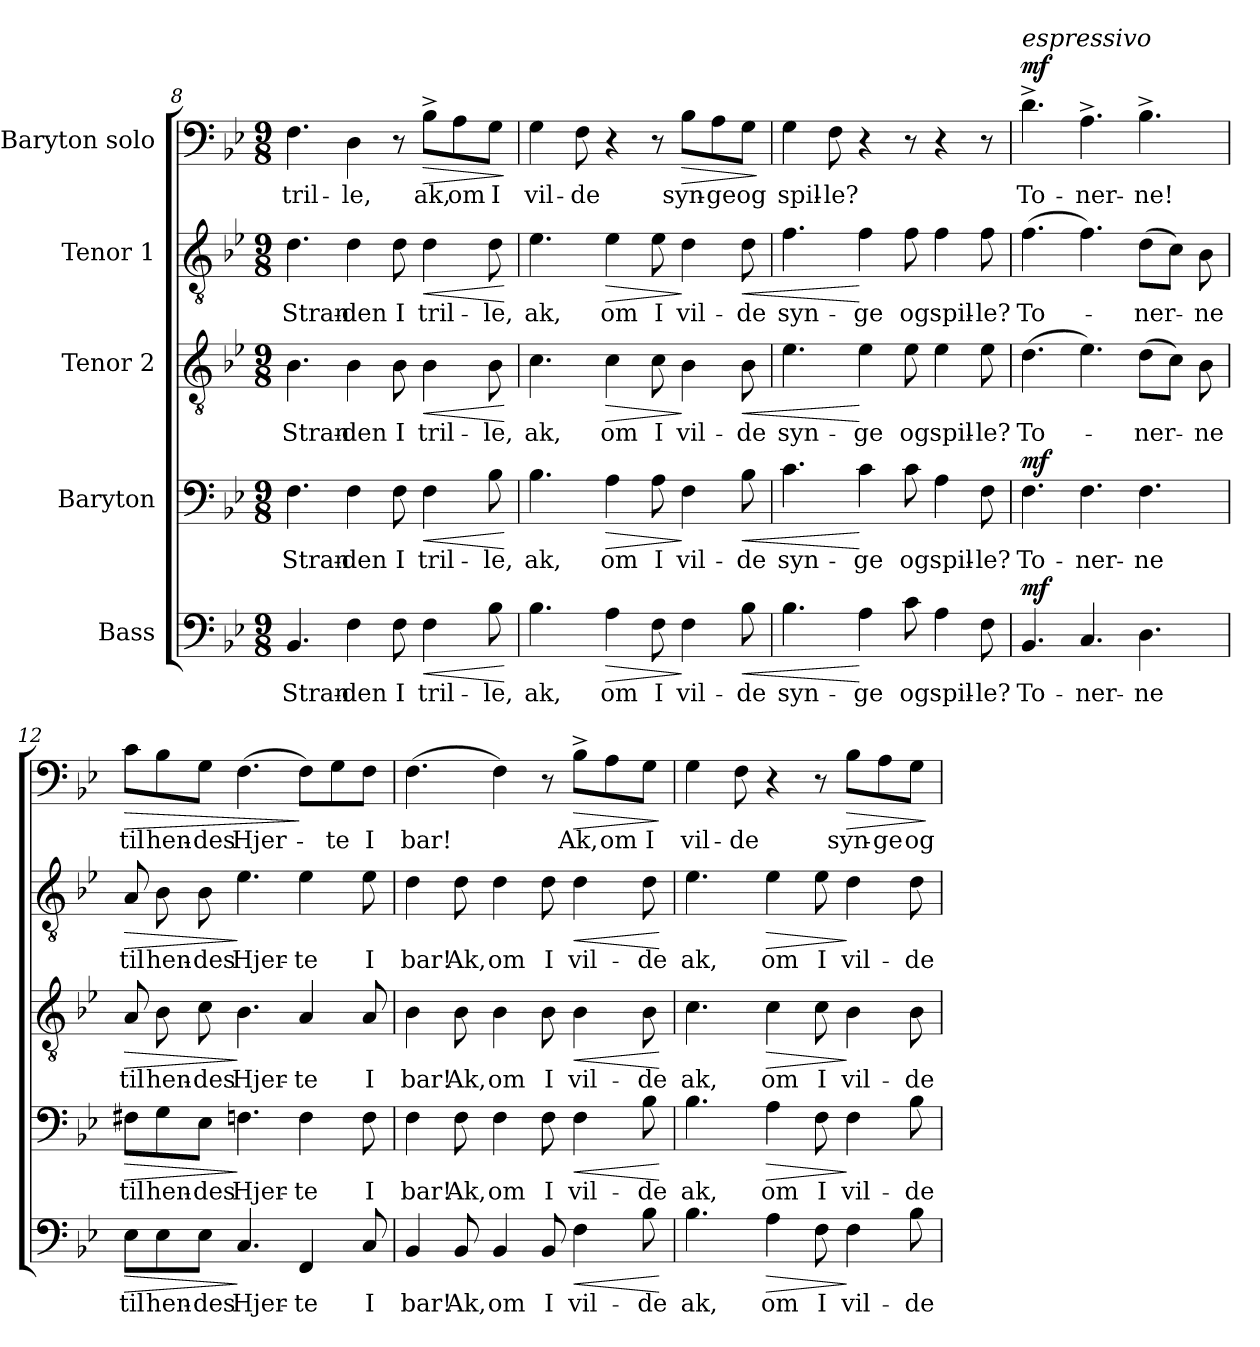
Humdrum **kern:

**kern	**text	**dynam	**kern	**text	**dynam	**kern	**text	**dynam	**kern	**text	**dynam	**kern	**text	**dynam
*part5	*part5	*part5	*part4	*part4	*part4	*part3	*part3	*part3	*part2	*part2	*part2	*part1	*part1	*part1
*staff5	*staff5	*staff5	*staff4	*staff4	*staff4	*staff3	*staff3	*staff3	*staff2	*staff2	*staff2	*staff1	*staff1	*staff1
*I"Bass	*	*	*I"Baryton	*	*	*I"Tenor 2	*	*	*I"Tenor 1	*	*	*I"Baryton solo	*	*
*clefF4	*	*	*clefF4	*	*	*clefGv2	*	*	*clefGv2	*	*	*clefF4	*	*
*k[b-e-]	*	*	*k[b-e-]	*	*	*k[b-e-]	*	*	*k[b-e-]	*	*	*k[b-e-]	*	*
*M9/8	*	*	*M9/8	*	*	*M9/8	*	*	*M9/8	*	*	*M9/8	*	*
=8	=8	=8	=8	=8	=8	=8	=8	=8	=8	=8	=8	=8	=8	=8
!	!LO:LY:b	!	!	!LO:LY:b	!	!	!LO:LY:b	!	!	!LO:LY:b	!	!	!LO:LY:b	!
4.BB-/	Stran-	.	4.F\	Stran-	.	4.B-\	Stran-	.	4.d\	Stran-	.	4.F\	tril-	.
!	!LO:LY:b	!	!	!LO:LY:b	!	!	!LO:LY:b	!	!	!LO:LY:b	!	!	!LO:LY:b	!
4F\	-den	.	4F\	-den	.	4B-\	-den	.	4d\	-den	.	4D\	-le,	.
!	!LO:LY:b	!	!	!LO:LY:b	!	!	!LO:LY:b	!	!	!LO:LY:b	!	!	!	!
8F\	I	.	8F\	I	.	8B-\	I	.	8d\	I	.	8r	.	.
!	!LO:LY:b	!LO:HP:b	!	!LO:LY:b	!LO:HP:b	!	!LO:LY:b	!LO:HP:b	!	!LO:LY:b	!LO:HP:b	!	!LO:LY:b	!LO:HP:b
4F\	tril-	<	4F\	tril-	<	4B-\	tril-	<	4d\	tril-	<	8B-^\L	ak,	>
!	!	!	!	!	!	!	!	!	!	!	!	!	!LO:LY:b	!
.	.	.	.	.	.	.	.	.	.	.	.	8A\	om	.
!	!LO:LY:b	!	!	!LO:LY:b	!	!	!LO:LY:b	!	!	!LO:LY:b	!	!	!LO:LY:b	!
8B-\	-le,	.	8B-\	-le,	.	8B-\	-le,	.	8d\	-le,	.	8G\J	I	.
.	.	[	.	.	[	.	.	[	.	.	[	.	.	]
=9	=9	=9	=9	=9	=9	=9	=9	=9	=9	=9	=9	=9	=9	=9
!	!LO:LY:b	!	!	!LO:LY:b	!	!	!LO:LY:b	!	!	!LO:LY:b	!	!	!LO:LY:b	!
4.B-\	ak,	.	4.B-\	ak,	.	4.c\	ak,	.	4.e-\	ak,	.	4G\	vil-	.
!	!	!	!	!	!	!	!	!	!	!	!	!	!LO:LY:b	!
.	.	.	.	.	.	.	.	.	.	.	.	8F\	-de	.
!	!LO:LY:b	!LO:HP:b	!	!LO:LY:b	!LO:HP:b	!	!LO:LY:b	!LO:HP:b	!	!LO:LY:b	!LO:HP:b	!	!	!
4A\	om	>	4A\	om	>	4c\	om	>	4e-\	om	>	4r	.	.
!	!LO:LY:b	!	!	!LO:LY:b	!	!	!LO:LY:b	!	!	!LO:LY:b	!	!	!	!
8F\	I	.	8A\	I	.	8c\	I	.	8e-\	I	.	8r	.	.
!	!LO:LY:b	!	!	!LO:LY:b	!	!	!LO:LY:b	!	!	!LO:LY:b	!	!	!LO:LY:b	!LO:HP:b
4F\	vil-	]	4F\	vil-	]	4B-\	vil-	]	4d\	vil-	]	8B-\L	syn-	>
!	!	!	!	!	!	!	!	!	!	!	!	!	!LO:LY:b	!
.	.	.	.	.	.	.	.	.	.	.	.	8A\	-ge	.
!	!LO:LY:b	!LO:HP:b	!	!LO:LY:b	!LO:HP:b	!	!LO:LY:b	!LO:HP:b	!	!LO:LY:b	!LO:HP:b	!	!LO:LY:b	!
8B-\	-de	<	8B-\	-de	<	8B-\	-de	<	8d\	-de	<	8G\J	og	.
.	.	.	.	.	.	.	.	.	.	.	.	.	.	]
=10	=10	=10	=10	=10	=10	=10	=10	=10	=10	=10	=10	=10	=10	=10
!	!LO:LY:b	!	!	!LO:LY:b	!	!	!LO:LY:b	!	!	!LO:LY:b	!	!	!LO:LY:b	!
4.B-\	syn-	.	4.c\	syn-	.	4.e-\	syn-	.	4.f\	syn-	.	4G\	spil-	.
!	!	!	!	!	!	!	!	!	!	!	!	!	!LO:LY:b	!
.	.	.	.	.	.	.	.	.	.	.	.	8F\	-le?	.
!	!LO:LY:b	!	!	!LO:LY:b	!	!	!LO:LY:b	!	!	!LO:LY:b	!	!	!	!
4A\	-ge	[	4c\	-ge	[	4e-\	-ge	[	4f\	-ge	[	4r	.	.
!	!LO:LY:b	!	!	!LO:LY:b	!	!	!LO:LY:b	!	!	!LO:LY:b	!	!	!	!
8c\	og	.	8c\	og	.	8e-\	og	.	8f\	og	.	8r	.	.
!	!LO:LY:b	!	!	!LO:LY:b	!	!	!LO:LY:b	!	!	!LO:LY:b	!	!	!	!
4A\	spil-	.	4A\	spil-	.	4e-\	spil-	.	4f\	spil-	.	4r	.	.
!	!LO:LY:b	!	!	!LO:LY:b	!	!	!LO:LY:b	!	!	!LO:LY:b	!	!	!	!
8F\	-le?	.	8F\	-le?	.	8e-\	-le?	.	8f\	-le?	.	8r	.	.
!!LO:PB:g=z
=11	=11	=11	=11	=11	=11	=11	=11	=11	=11	=11	=11	=11	=11	=11
!	!	!	!	!	!	!	!	!	!	!	!	!LO:TX:a:i:t=espressivo	!	!
!	!LO:LY:b	!LO:DY:a	!	!LO:LY:b	!LO:DY:a	!	!LO:LY:b	!	!	!LO:LY:b	!	!	!LO:LY:b	!LO:DY:a
4.BB-/	To-	mf	4.F\	To-	mf	(>4.d\	To-	.	(>4.f\	To-	.	4.d^\	To-	mf
!	!LO:LY:b	!	!	!LO:LY:b	!	!	!	!	!	!	!	!	!LO:LY:b	!
4.C/	-ner-	.	4.F\	-ner-	.	4.e-\)	.	.	4.f\)	.	.	4.A^\	-ner-	.
!	!LO:LY:b	!	!	!LO:LY:b	!	!	!LO:LY:b	!	!	!LO:LY:b	!	!	!LO:LY:b	!
4.D\	-ne	.	4.F\	-ne	.	(>8d\L	-ner-	.	(>8d\L	-ner-	.	4.B-^\	-ne!	.
.	.	.	.	.	.	8c\J)	.	.	8c\J)	.	.	.	.	.
!	!	!	!	!	!	!	!LO:LY:b	!	!	!LO:LY:b	!	!	!	!
.	.	.	.	.	.	8B-\	-ne	.	8B-\	-ne	.	.	.	.
=12	=12	=12	=12	=12	=12	=12	=12	=12	=12	=12	=12	=12	=12	=12
!	!LO:LY:b	!LO:HP:b	!	!LO:LY:b	!LO:HP:b	!	!LO:LY:b	!LO:HP:b	!	!LO:LY:b	!LO:HP:b	!	!LO:LY:b	!LO:HP:b
8E-\L	til	>	8F#X\L	til	>	8A/	til	>	8A/	til	>	8c\L	til	>
!	!LO:LY:b	!	!	!LO:LY:b	!	!	!LO:LY:b	!	!	!LO:LY:b	!	!	!LO:LY:b	!
8E-\	hen-	.	8G\	hen-	.	8B-\	hen-	.	8B-\	hen-	.	8B-\	hen-	.
!	!LO:LY:b	!	!	!LO:LY:b	!	!	!LO:LY:b	!	!	!LO:LY:b	!	!	!LO:LY:b	!
8E-\J	-des	.	8E-\J	-des	.	8c\	-des	.	8B-\	-des	.	8G\J	-des	.
!	!LO:LY:b	!	!	!LO:LY:b	!	!	!LO:LY:b	!	!	!LO:LY:b	!	!	!LO:LY:b	!
4.C/	Hjer-	]	4.Fn\	Hjer-	]	4.B-\	Hjer-	]	4.e-\	Hjer-	]	(>4.F\	Hjer-	.
!	!LO:LY:b	!	!	!LO:LY:b	!	!	!LO:LY:b	!	!	!LO:LY:b	!	!	!	!
4FF/	-te	.	4F\	-te	.	4A/	-te	.	4e-\	-te	.	8F\L)	.	]
!	!	!	!	!	!	!	!	!	!	!	!	!	!LO:LY:b	!
.	.	.	.	.	.	.	.	.	.	.	.	8G\	-te	.
!	!LO:LY:b	!	!	!LO:LY:b	!	!	!LO:LY:b	!	!	!LO:LY:b	!	!	!LO:LY:b	!
8C/	I	.	8F\	I	.	8A/	I	.	8e-\	I	.	8F\J	I	.
=13	=13	=13	=13	=13	=13	=13	=13	=13	=13	=13	=13	=13	=13	=13
!	!LO:LY:b	!	!	!LO:LY:b	!	!	!LO:LY:b	!	!	!LO:LY:b	!	!	!LO:LY:b	!
4BB-/	bar!	.	4F\	bar!	.	4B-\	bar!	.	4d\	bar!	.	(>4.F\	bar!	.
!	!LO:LY:b	!	!	!LO:LY:b	!	!	!LO:LY:b	!	!	!LO:LY:b	!	!	!	!
8BB-/	Ak,	.	8F\	Ak,	.	8B-\	Ak,	.	8d\	Ak,	.	.	.	.
!	!LO:LY:b	!	!	!LO:LY:b	!	!	!LO:LY:b	!	!	!LO:LY:b	!	!	!	!
4BB-/	om	.	4F\	om	.	4B-\	om	.	4d\	om	.	4F\)	.	.
!	!LO:LY:b	!	!	!LO:LY:b	!	!	!LO:LY:b	!	!	!LO:LY:b	!	!	!	!
8BB-/	I	.	8F\	I	.	8B-\	I	.	8d\	I	.	8r	.	.
!	!LO:LY:b	!LO:HP:b	!	!LO:LY:b	!LO:HP:b	!	!LO:LY:b	!LO:HP:b	!	!LO:LY:b	!LO:HP:b	!	!LO:LY:b	!LO:HP:b
4F\	vil-	<	4F\	vil-	<	4B-\	vil-	<	4d\	vil-	<	8B-^\L	Ak,	>
!	!	!	!	!	!	!	!	!	!	!	!	!	!LO:LY:b	!
.	.	.	.	.	.	.	.	.	.	.	.	8A\	om	.
!	!LO:LY:b	!	!	!LO:LY:b	!	!	!LO:LY:b	!	!	!LO:LY:b	!	!	!LO:LY:b	!
8B-\	-de	.	8B-\	-de	.	8B-\	-de	.	8d\	-de	.	8G\J	I	.
.	.	[	.	.	[	.	.	[	.	.	[	.	.	]
=14	=14	=14	=14	=14	=14	=14	=14	=14	=14	=14	=14	=14	=14	=14
!	!LO:LY:b	!	!	!LO:LY:b	!	!	!LO:LY:b	!	!	!LO:LY:b	!	!	!LO:LY:b	!
4.B-\	ak,	.	4.B-\	ak,	.	4.c\	ak,	.	4.e-\	ak,	.	4G\	vil-	.
!	!	!	!	!	!	!	!	!	!	!	!	!	!LO:LY:b	!
.	.	.	.	.	.	.	.	.	.	.	.	8F\	-de	.
!	!LO:LY:b	!LO:HP:b	!	!LO:LY:b	!LO:HP:b	!	!LO:LY:b	!LO:HP:b	!	!LO:LY:b	!LO:HP:b	!	!	!
4A\	om	>	4A\	om	>	4c\	om	>	4e-\	om	>	4r	.	.
!	!LO:LY:b	!	!	!LO:LY:b	!	!	!LO:LY:b	!	!	!LO:LY:b	!	!	!	!
8F\	I	.	8F\	I	.	8c\	I	.	8e-\	I	.	8r	.	.
!	!LO:LY:b	!	!	!LO:LY:b	!	!	!LO:LY:b	!	!	!LO:LY:b	!	!	!LO:LY:b	!LO:HP:b
4F\	vil-	]	4F\	vil-	]	4B-\	vil-	]	4d\	vil-	]	8B-\L	syn-	>
!	!	!	!	!	!	!	!	!	!	!	!	!	!LO:LY:b	!
.	.	.	.	.	.	.	.	.	.	.	.	8A\	-ge	.
!	!LO:LY:b	!	!	!LO:LY:b	!	!	!LO:LY:b	!	!	!LO:LY:b	!	!	!LO:LY:b	!
8B-\	-de	.	8B-\	-de	.	8B-\	-de	.	8d\	-de	.	8G\J	og	.
.	.	.	.	.	.	.	.	.	.	.	.	.	.	]
=	=	=	=	=	=	=	=	=	=	=	=	=	=	=
*-	*-	*-	*-	*-	*-	*-	*-	*-	*-	*-	*-	*-	*-	*-
